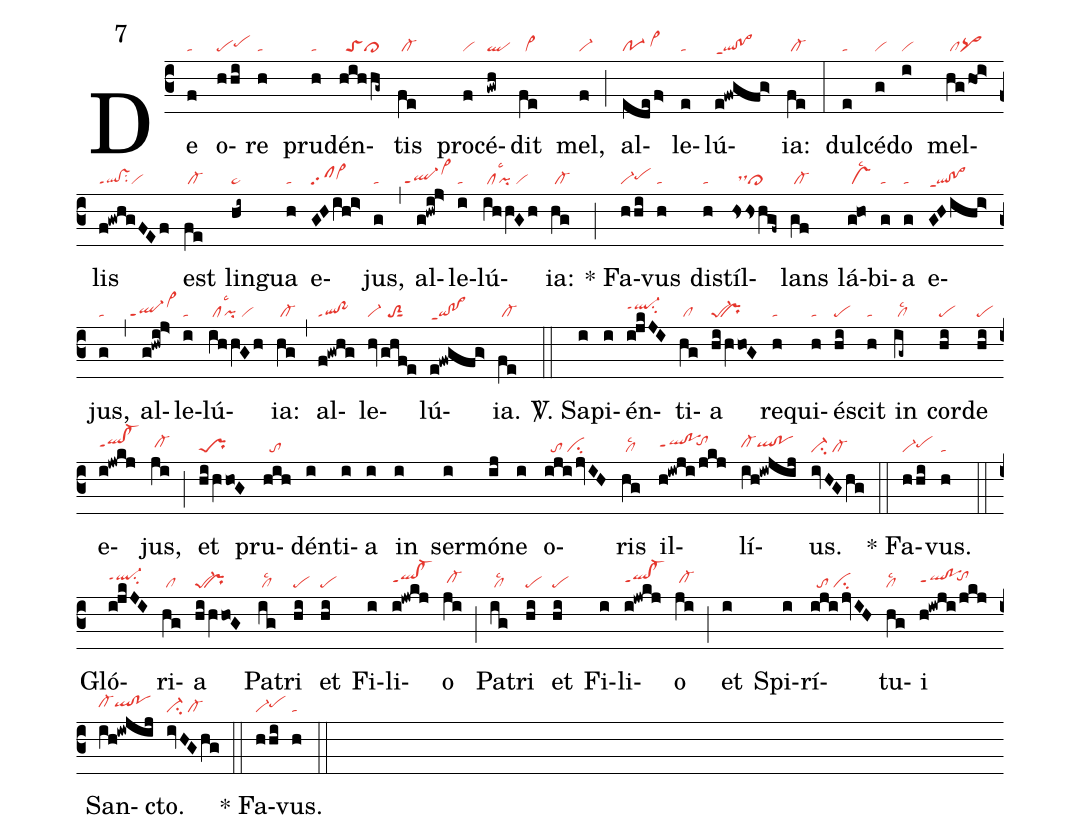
mode:7;
nabc-lines:1;
%%
(c3) De(f|ta) o(hhi|pepehh)re(h|ta) pru(h|ta)dén(hihhg~|//toScl>)tis(fe|/cl-)
pro(f|vi)cé(gwh|ql)dit(fe|//vi>) mel,(f|vi-) (;)
al(edef>|po-1/vi>hh)le(e|ta)lú(e!fw!@gfg>|ql!po>ppt1)ia:(fe|/cl-) (:)
dul(e|ta)cé(g|vi)do(i|vi) mel(hg/ho!i>|/clpq>)lis(f!gwhgFEf|ql!vsppt1su2vi) est(fe|/cl-)
lin(hi~|pe~)gua(h|ta) e(GH/ih!i>|sfvi>hh)jus,(g|ta) (,)
al(g!hwi!j>|````ql-ppt1vi>hj)le(i|ta)lú(ihhoV!Gh|/cllsc3``pi/vi)ia:(hg|/cl-) (;)

* Fa(hhi|vi-pehh)vus(h|ta) di(h|ta)stíl(hsshgf~|//dshhcl>)lans(gf|/cl-)
lá(g!ho|/vslsc2)bi(g|ta)a(g|ta) e(GH/ihi>|ql!po>ppt1)jus,(g|ta) (,)
al(g!hwi!j>|````ql-ppt1vi>hj)le(i|ta)lú(ihhoV!Gh|/cllsc3``pi/vi)ia:(hg|/cl-) (,)
al(f!gwhg|ql!po~ppt1)le(hvghf!e|vi-//toS2sut1)lú(e!fw!@gfg>|qi!po>ppt1)ia.(fe|/cl-) (::)

<sp>V/</sp>. Sa(i)pi(i)én(ijkJI|ql-hippt1su2)ti(hg|/cl)a(hi/hVho!G|pe-1````pr)
re(h|ta)qui(h|ta)é(hi|pe)scit(h|ta)  in(ig~|/cllsc2) cor(hi|pe)de(hi|pe) e(i!jwkj|qlhh!cl-hhppt1)jus,(ji|/cl-hh) (;)
et(hi/hVho!G|peS````pr) pru(hih|//to)dén(i)ti(i)a(i) in(i) ser(i)mó(ij)ne(i)
o(iji/jvIH|//to/ci)ris(hg|/cllsc2) il(h!iwji/jkj|qlhh!pohhppt1``tohi)lí(ih!iw!@jij|cl-hhqlhh!pohh)us.(ivHGhg|ci-/cl-)   (::)

* Fa(hhi|vi-pehh)vus.(h|ta) (::)

Gló(ijkJI|ql-hippt1su2)ri(hg|/cl)a(hi/hVho!G|pe-1````pr)
Pa(ig|/cllsc2)tri(hi|pe) et(hi|pe) Fi(i)li(i!jwkj|qlhh!cl-hhppt1)o(ji|/cl-hh) (;)
Pa(ig|/cllsc2)tri(hi|pe) et(hi|pe) Fi(i)li(i!jwkj|qlhh!cl-hhppt1)o(ji|/cl-hh) (;)
et(i) Spi(i)rí(iji/jvIH|//to/ci)tu(hg|cllsc2)i(h!iwji/jkj|qlhh!pohhppt1``tohi)
San(ih!iw!@jij|cl-hhqlhh!pohh)cto.(ivHGhg|ci-/cl-)  (::)

* Fa(hhi|vi-pehh)vus.(h|ta) (::)
